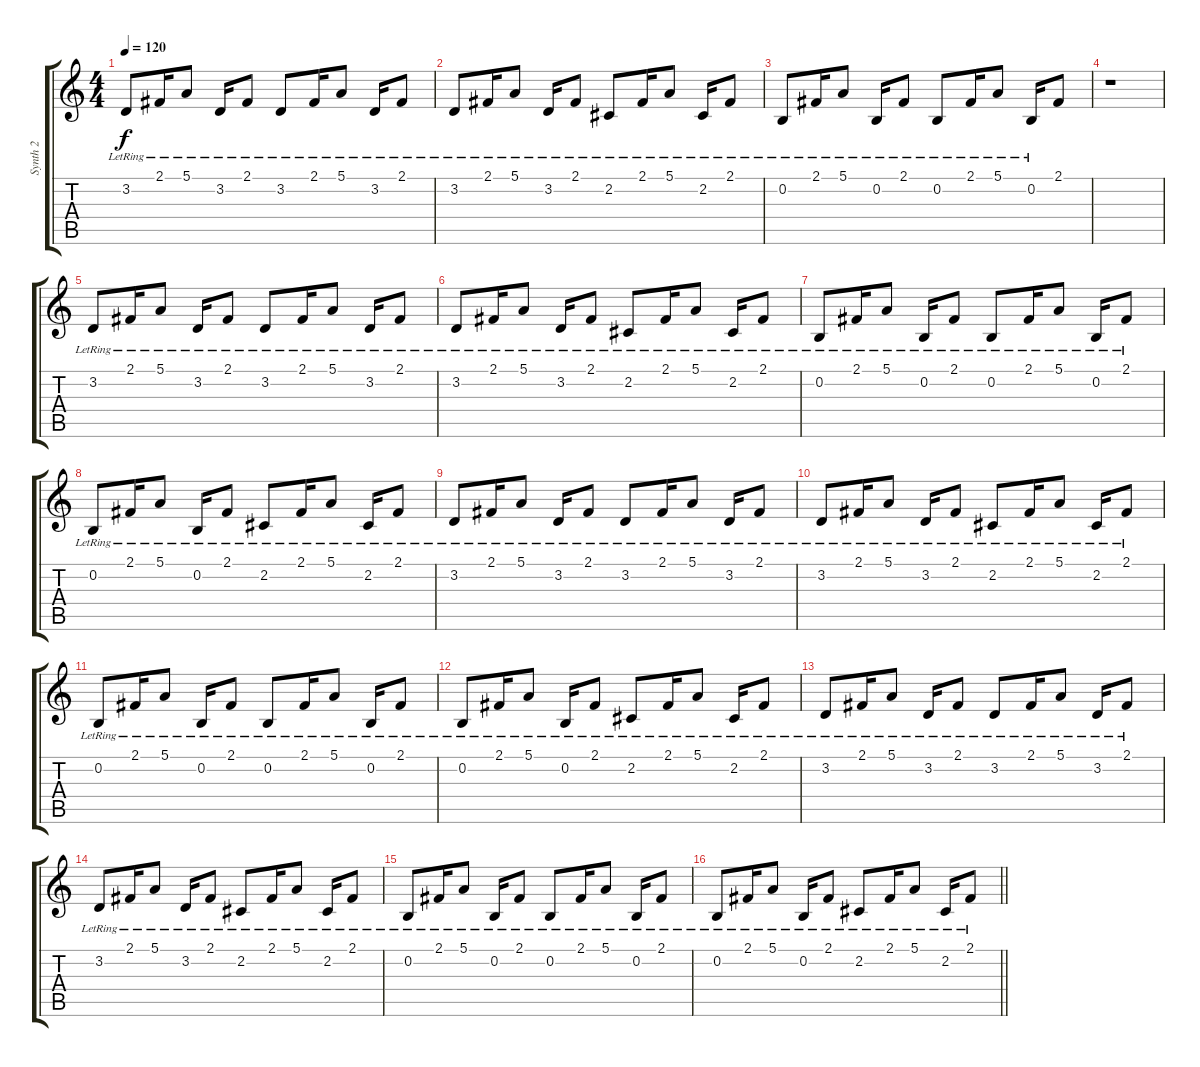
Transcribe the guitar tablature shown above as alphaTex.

\track ("Synth 2" "Synth 2") {instrument vibraphone}
\staff {score tabs}
\tuning (E4 B3 G3 D3 A2 D2) {hide}
\ts (4 4)
\tempo 120
\clef g2
\ks c
3.2{lr}.8{dy f} 2.1{lr}.16 5.1{lr}.8 3.2{lr}.16 2.1{lr}.8 3.2{lr}.8 2.1{lr}.16 5.1{lr}.8 3.2{lr}.16 2.1{lr}.8 |
3.2{lr}.8 2.1{lr}.16 5.1{lr}.8 3.2{lr}.16 2.1{lr}.8 2.2{lr}.8 2.1{lr}.16 5.1{lr}.8 2.2{lr}.16 2.1{lr}.8 |
0.2{lr}.8 2.1{lr}.16 5.1{lr}.8 0.2{lr}.16 2.1{lr}.8 0.2{lr}.8 2.1{lr}.16 5.1{lr}.8 0.2{lr}.16 2.1.8 |
r.1 |
3.2{lr}.8 2.1{lr}.16 5.1{lr}.8 3.2{lr}.16 2.1{lr}.8 3.2{lr}.8 2.1{lr}.16 5.1{lr}.8 3.2{lr}.16 2.1{lr}.8 |
3.2{lr}.8 2.1{lr}.16 5.1{lr}.8 3.2{lr}.16 2.1{lr}.8 2.2{lr}.8 2.1{lr}.16 5.1{lr}.8 2.2{lr}.16 2.1{lr}.8 |
0.2{lr}.8 2.1{lr}.16 5.1{lr}.8 0.2{lr}.16 2.1{lr}.8 0.2{lr}.8 2.1{lr}.16 5.1{lr}.8 0.2{lr}.16 2.1{lr}.8 |
0.2{lr}.8 2.1{lr}.16 5.1{lr}.8 0.2{lr}.16 2.1{lr}.8 2.2{lr}.8 2.1{lr}.16 5.1{lr}.8 2.2{lr}.16 2.1{lr}.8 |
3.2{lr}.8 2.1{lr}.16 5.1{lr}.8 3.2{lr}.16 2.1{lr}.8 3.2{lr}.8 2.1{lr}.16 5.1{lr}.8 3.2{lr}.16 2.1{lr}.8 |
3.2{lr}.8 2.1{lr}.16 5.1{lr}.8 3.2{lr}.16 2.1{lr}.8 2.2{lr}.8 2.1{lr}.16 5.1{lr}.8 2.2{lr}.16 2.1{lr}.8 |
0.2{lr}.8 2.1{lr}.16 5.1{lr}.8 0.2{lr}.16 2.1{lr}.8 0.2{lr}.8 2.1{lr}.16 5.1{lr}.8 0.2{lr}.16 2.1{lr}.8 |
0.2{lr}.8 2.1{lr}.16 5.1{lr}.8 0.2{lr}.16 2.1{lr}.8 2.2{lr}.8 2.1{lr}.16 5.1{lr}.8 2.2{lr}.16 2.1{lr}.8 |
3.2{lr}.8 2.1{lr}.16 5.1{lr}.8 3.2{lr}.16 2.1{lr}.8 3.2{lr}.8 2.1{lr}.16 5.1{lr}.8 3.2{lr}.16 2.1{lr}.8 |
3.2{lr}.8 2.1{lr}.16 5.1{lr}.8 3.2{lr}.16 2.1{lr}.8 2.2{lr}.8 2.1{lr}.16 5.1{lr}.8 2.2{lr}.16 2.1{lr}.8 |
0.2{lr}.8 2.1{lr}.16 5.1{lr}.8 0.2{lr}.16 2.1{lr}.8 0.2{lr}.8 2.1{lr}.16 5.1{lr}.8 0.2{lr}.16 2.1{lr}.8 |
\barLineRight lightlight
0.2{lr}.8 2.1{lr}.16 5.1{lr}.8 0.2{lr}.16 2.1{lr}.8 2.2{lr}.8 2.1{lr}.16 5.1{lr}.8 2.2{lr}.16 2.1{lr}.8
